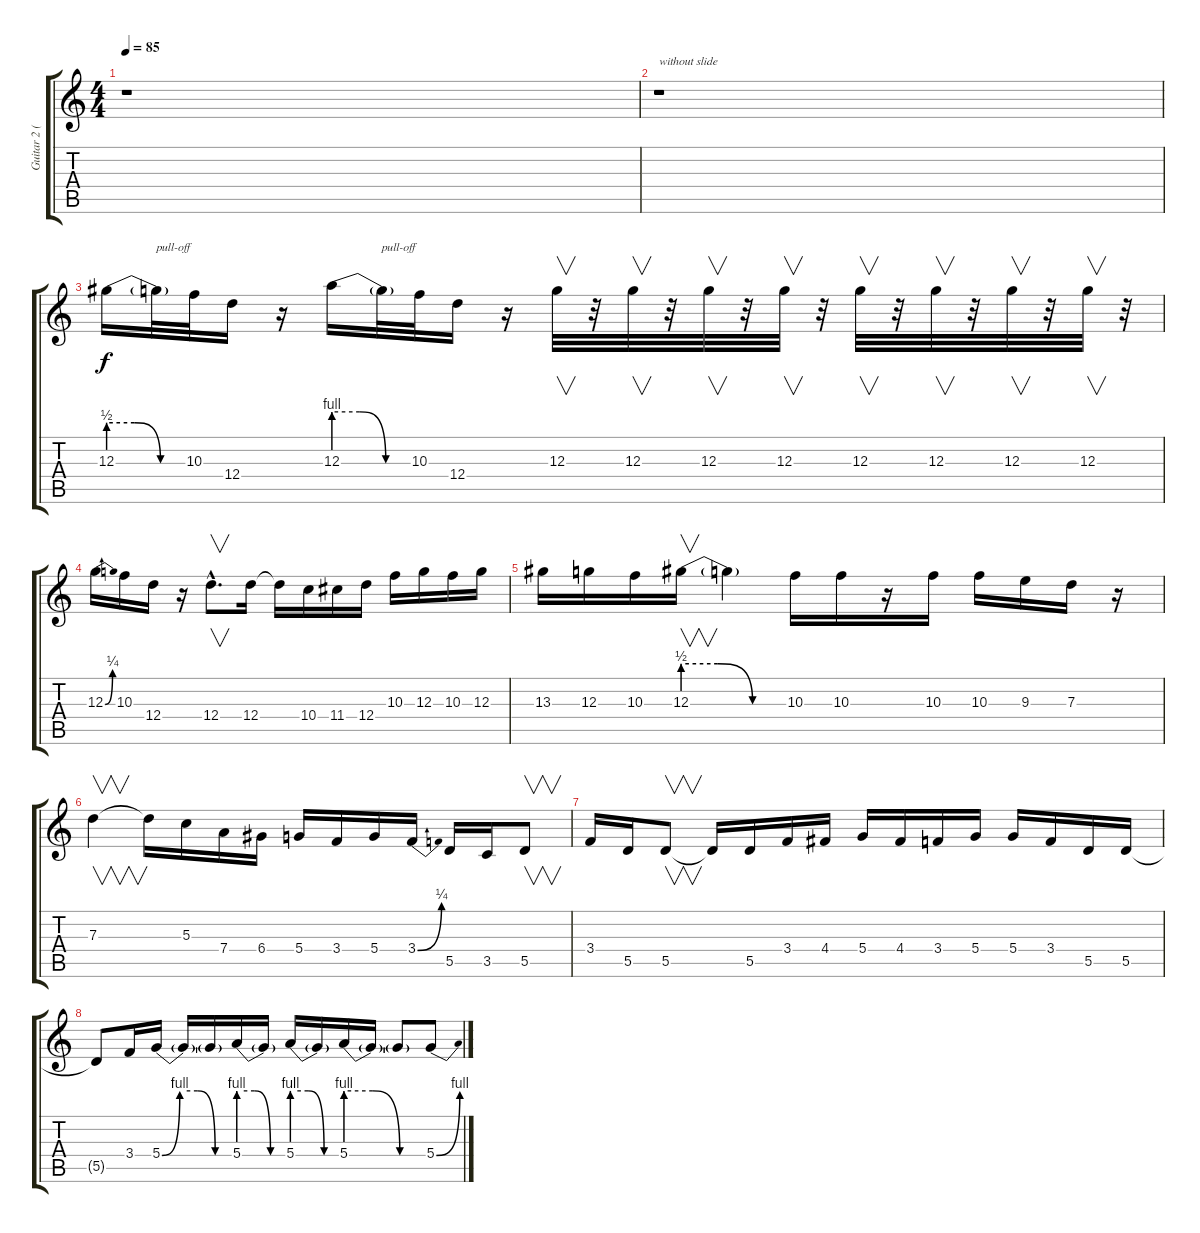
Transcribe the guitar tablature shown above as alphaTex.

\track ("Guitar 2 (slide)" "Guitar 2 (") {instrument overdrivenguitar}
\staff {score tabs}
\tuning (E4 B3 G3 D3 A2 E2) {hide}
\ts (4 4)
\tempo 85
\clef g2
\ks c
r.1{dy f} |
r.1{txt "without slide"} |
12.3{be (custom 0 2 20 2 40 0 60 0)}.16 12.3{t}.32{txt "pull-off"} 10.3.32 12.4.16 r.16 12.3{be (custom 0 4 20 4 40 0 60 0)}.16 12.3{t}.32{txt "pull-off"} 10.3.32 12.4.16 r.16 12.3.32{v} r.32 12.3.32{v} r.32 12.3.32{v} r.32 12.3.32{v} r.32 12.3.32{v} r.32 12.3.32{v} r.32 12.3.32{v} r.32 12.3.32{v} r.32 |
12.3{be (bend 0 0 60 1)}.16 10.3.16 12.4.16 r.16 12.4{hac}.8{v d} 12.4.16 12.4{t}.16 10.4.16 11.4.16 12.4.16 10.3.16 12.3.16 10.3.16 12.3.16 |
13.3.16 12.3.16 10.3.16 12.3{be (custom 0 2 20 2 40 0 60 0)}.16{v} 12.3{t}.4 10.3.16 10.3.16 r.16 10.3.16 10.3.16 9.3.16 7.3.16 r.16 |
7.3.4{v} 7.3{t}.16 5.3.16 7.4.16 6.4.16 5.4.16 3.4.16 5.4.16 3.4{be (bend 0 0 60 1)}.16 5.5.16 3.5.16 5.5.8{v} |
3.4.16 5.5.16 5.5.8{v} 5.5{t}.16 5.5.16 3.4.16 4.4.16 5.4.16 4.4.16 3.4.16 5.4.16 5.4.16 3.4.16 5.5.16 5.5.16 |
5.5{t}.8 3.4.16 5.4{be (custom 0 0 15 4 30 4 45 0 60 0)}.16 5.4{t}.16 5.4{t}.16 5.4{be (custom 0 4 20 4 40 0 60 0)}.16 5.4{t}.16 5.4{be (custom 0 4 20 4 40 0 60 0)}.16 5.4{t}.16 5.4{be (custom 0 4 20 4 40 0 60 0)}.16 5.4{t}.16 5.4{t}.8 5.4{be (bend 0 0 60 4)}.8
